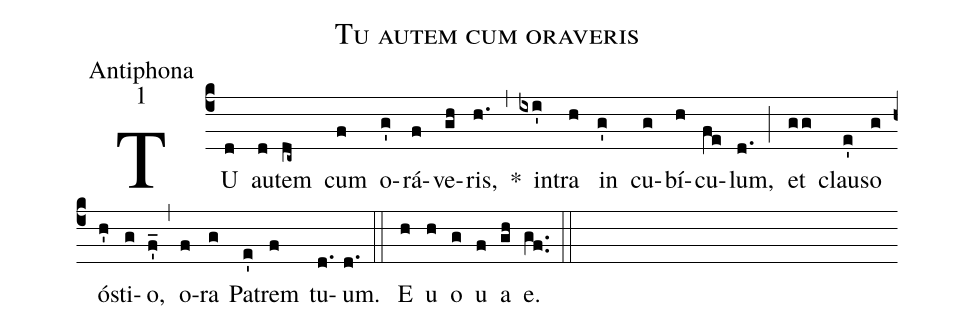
name:Tu autem cum oraveris;
office-part:Antiphona;
mode:1;
%%
(c4) TU(d) au(d)tem(dc~) cum(f) o(g')rá(f)ve(gh)ris,(h.) *(,) in(ixi')tra(h) in(g') cu(g)bí(h)cu(fe)lum,(d.) (;) et(gg) clau(e')so(g) ó(h')sti(g)o,(f'_) (,) o(f)ra(g) Pa(e')trem(f) tu(d.)um.(d.) (::) <eu> E(h) u(h) o(g) u(f) a(gh) e.</eu>(gf..) (::)
